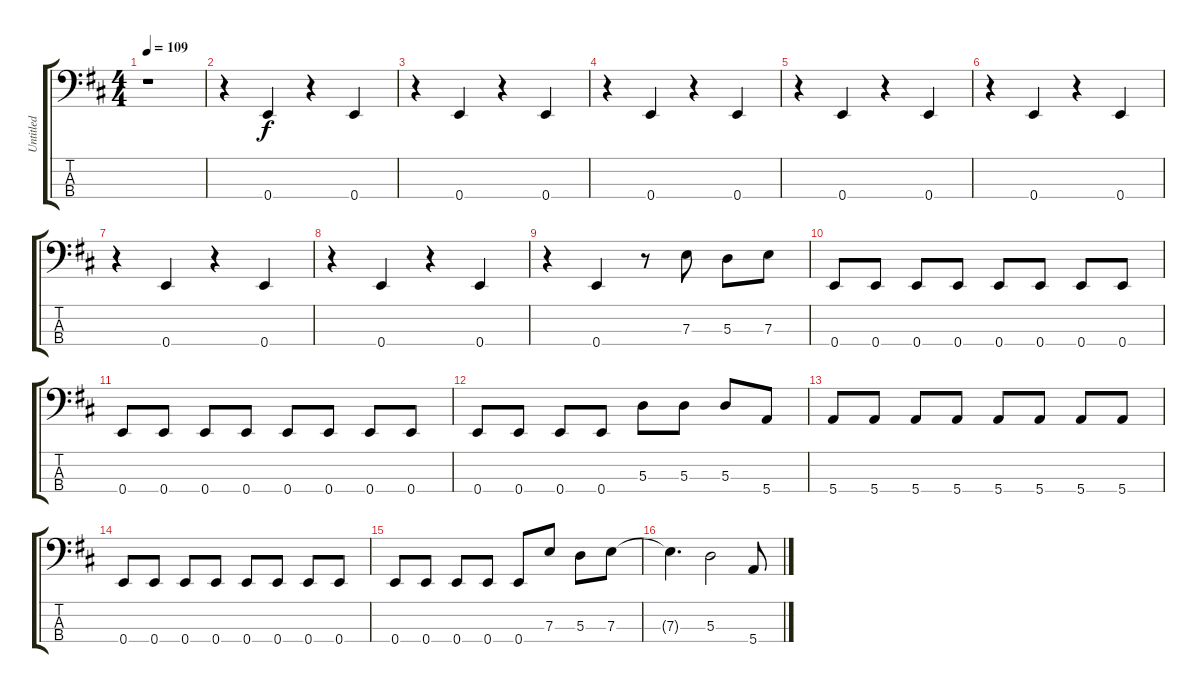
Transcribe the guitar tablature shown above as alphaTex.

\track ("Untitled" "Untitled") {instrument electricbassfinger}
\staff {score tabs}
\tuning (G2 D2 A1 E1) {hide}
\ts (4 4)
\tempo 109
\clef f4
\ks d
r.1{dy f instrument electricbassfinger} |
r.4 0.4.4 r.4 0.4.4 |
r.4 0.4.4 r.4 0.4.4 |
r.4 0.4.4 r.4 0.4.4 |
r.4 0.4.4 r.4 0.4.4 |
r.4 0.4.4 r.4 0.4.4 |
r.4 0.4.4 r.4 0.4.4 |
r.4 0.4.4 r.4 0.4.4 |
r.4 0.4.4 r.8 7.3.8 5.3.8 7.3.8 |
0.4.8 0.4.8 0.4.8 0.4.8 0.4.8 0.4.8 0.4.8 0.4.8 |
0.4.8 0.4.8 0.4.8 0.4.8 0.4.8 0.4.8 0.4.8 0.4.8 |
0.4.8 0.4.8 0.4.8 0.4.8 5.3.8 5.3.8 5.3.8 5.4.8 |
5.4.8 5.4.8 5.4.8 5.4.8 5.4.8 5.4.8 5.4.8 5.4.8 |
0.4.8 0.4.8 0.4.8 0.4.8 0.4.8 0.4.8 0.4.8 0.4.8 |
0.4.8 0.4.8 0.4.8 0.4.8 0.4.8 7.3.8 5.3.8 7.3.8 |
7.3{t}.4{d} 5.3.2 5.4.8
